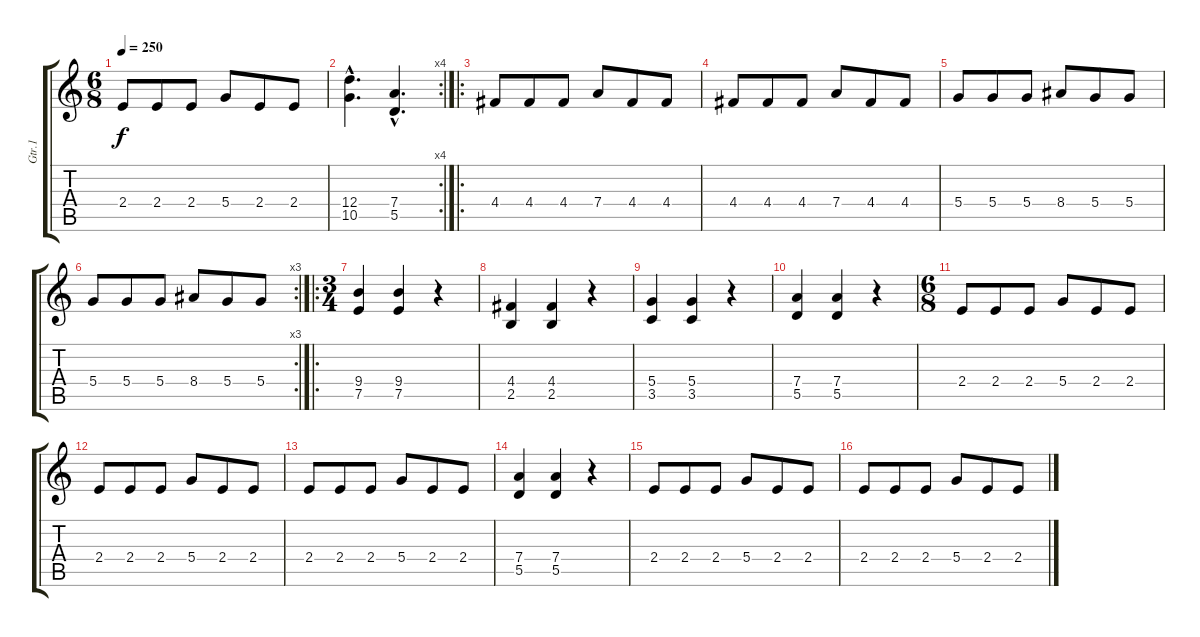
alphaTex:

\track ("Gtr.1" "Gtr.1") {instrument distortionguitar}
\staff {score tabs}
\tuning (E4 B3 G3 D3 A2 E2) {hide}
\ts (6 8)
\tempo 250
\clef g2
\ks c
2.4.8{dy f} 2.4.8 2.4.8 5.4.8 2.4.8 2.4.8 |
\rc 4
(12.4{hac} 10.5{hac}).4{d} (7.4{hac} 5.5{hac}).4{d} |
\ro
4.4.8 4.4.8 4.4.8 7.4.8 4.4.8 4.4.8 |
4.4.8 4.4.8 4.4.8 7.4.8 4.4.8 4.4.8 |
5.4.8 5.4.8 5.4.8 8.4.8 5.4.8 5.4.8 |
\rc 3
5.4.8 5.4.8 5.4.8 8.4.8 5.4.8 5.4.8 |
\ro
\ts (3 4)
(9.4 7.5).4 (9.4 7.5).4 r.4 |
(4.4 2.5).4 (4.4 2.5).4 r.4 |
(5.4 3.5).4 (5.4 3.5).4 r.4 |
(7.4 5.5).4 (7.4 5.5).4 r.4 |
\ts (6 8)
2.4.8 2.4.8 2.4.8 5.4.8 2.4.8 2.4.8 |
2.4.8 2.4.8 2.4.8 5.4.8 2.4.8 2.4.8 |
2.4.8 2.4.8 2.4.8 5.4.8 2.4.8 2.4.8 |
(7.4 5.5).4 (7.4 5.5).4 r.4 |
2.4.8 2.4.8 2.4.8 5.4.8 2.4.8 2.4.8 |
2.4.8 2.4.8 2.4.8 5.4.8 2.4.8 2.4.8
